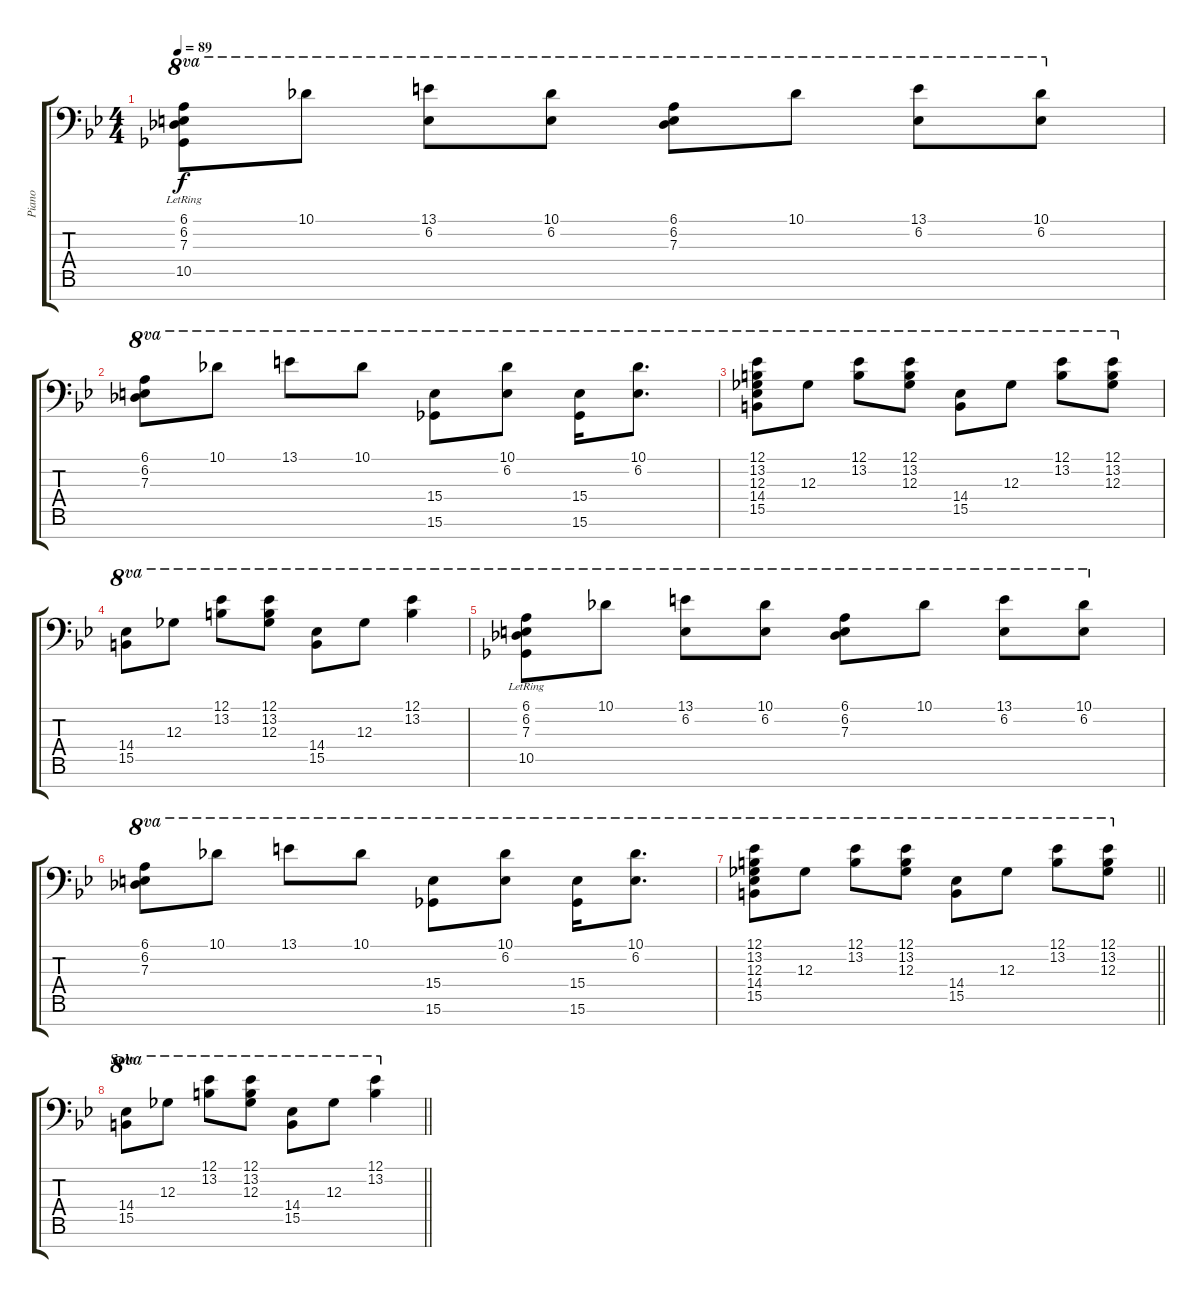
\track ("Piano" "Piano") {instrument acousticgrandpiano}
\staff {score tabs}
\tuning (Eb4 Bb3 Gb3 Db3 Ab2 Eb2 Bb1) {hide}
\ts (4 4)
\tempo 89
\clef f4
\ks bb
(6.1{lr} 6.2{lr} 7.3{lr} 10.5{lr}).8{ot 8va dy f instrument acousticgrandpiano} 10.1.8{ot 8va} (13.1 6.2).8{ot 8va} (10.1 6.2).8{ot 8va} (6.1 6.2 7.3).8{ot 8va} 10.1.8{ot 8va} (13.1 6.2).8{ot 8va} (10.1 6.2).8{ot 8va} |
(6.1 6.2 7.3).8{ot 8va} 10.1.8{ot 8va} 13.1.8{ot 8va} 10.1.8{ot 8va} (15.4 15.6).8{ot 8va} (10.1 6.2).8{ot 8va} (15.4 15.6).16{ot 8va} (10.1 6.2).8{d ot 8va} |
(12.1 13.2 12.3 14.4 15.5).8{ot 8va} 12.3.8{ot 8va} (12.1 13.2).8{ot 8va} (12.1 13.2 12.3).8{ot 8va} (14.4 15.5).8{ot 8va} 12.3.8{ot 8va} (12.1 13.2).8{ot 8va} (12.1 13.2 12.3).8{ot 8va} |
(14.4 15.5).8{ot 8va} 12.3.8{ot 8va} (12.1 13.2).8{ot 8va} (12.1 13.2 12.3).8{ot 8va} (14.4 15.5).8{ot 8va} 12.3.8{ot 8va} (12.1 13.2).4{ot 8va} |
(6.1{lr} 6.2{lr} 7.3{lr} 10.5{lr}).8{ot 8va} 10.1.8{ot 8va} (13.1 6.2).8{ot 8va} (10.1 6.2).8{ot 8va} (6.1 6.2 7.3).8{ot 8va} 10.1.8{ot 8va} (13.1 6.2).8{ot 8va} (10.1 6.2).8{ot 8va} |
(6.1 6.2 7.3).8{ot 8va} 10.1.8{ot 8va} 13.1.8{ot 8va} 10.1.8{ot 8va} (15.4 15.6).8{ot 8va} (10.1 6.2).8{ot 8va} (15.4 15.6).16{ot 8va} (10.1 6.2).8{d ot 8va} |
\barLineRight lightlight
(12.1 13.2 12.3 14.4 15.5).8{ot 8va} 12.3.8{ot 8va} (12.1 13.2).8{ot 8va} (12.1 13.2 12.3).8{ot 8va} (14.4 15.5).8{ot 8va} 12.3.8{ot 8va} (12.1 13.2).8{ot 8va} (12.1 13.2 12.3).8{ot 8va} |
\section ("" "Solo")
\barLineRight lightlight
(14.4 15.5).8{ot 8va} 12.3.8{ot 8va} (12.1 13.2).8{ot 8va} (12.1 13.2 12.3).8{ot 8va} (14.4 15.5).8{ot 8va} 12.3.8{ot 8va} (12.1 13.2).4{ot 8va}
